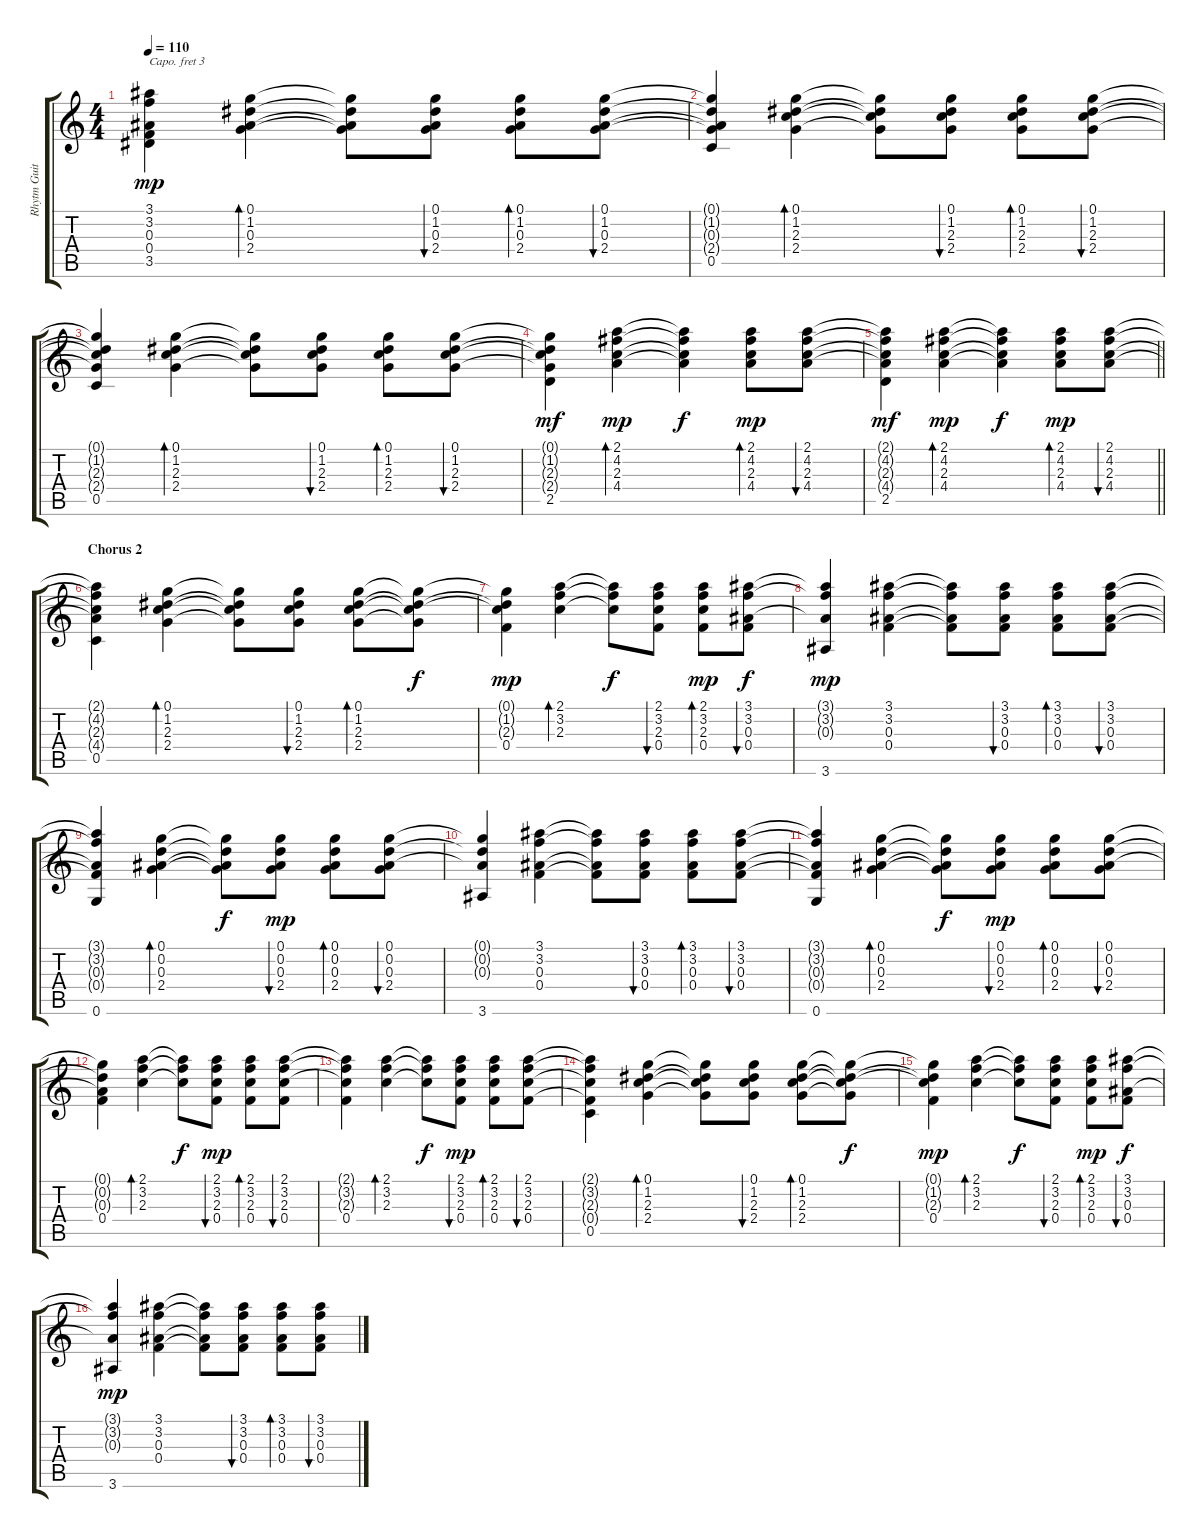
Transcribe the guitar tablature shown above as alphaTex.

\track ("Rhytm Guitar" "Rhytm Guit") {instrument acousticguitarsteel}
\staff {score tabs}
\capo 3
\tuning (E4 B3 G3 D3 A2 E2) {hide}
\ts (4 4)
\tempo 110
\clef g2
\ks c
(3.1{t} 3.2{t} 0.3{t} 0.4{t} 3.5).4{dy mp} (0.1 1.2 0.3 2.4).4{bd 30} (0.1{t} 1.2{t} 0.3{t} 2.4{t}).8 (0.1 1.2 0.3 2.4).8{bu 30} (0.1 1.2 0.3 2.4).8{bd 30} (0.1 1.2 0.3 2.4).8{bu 30} |
(0.1{t} 1.2{t} 0.3{t} 2.4{t} 0.5).4 (0.1 1.2 2.3 2.4).4{bd 30} (0.1{t} 1.2{t} 2.3{t} 2.4{t}).8 (0.1 1.2 2.3 2.4).8{bu 30} (0.1 1.2 2.3 2.4).8{bd 30} (0.1 1.2 2.3 2.4).8{bu 30} |
(0.1{t} 1.2{t} 2.3{t} 2.4{t} 0.5).4 (0.1 1.2 2.3 2.4).4{bd 30} (0.1{t} 1.2{t} 2.3{t} 2.4{t}).8 (0.1 1.2 2.3 2.4).8{bu 30} (0.1 1.2 2.3 2.4).8{bd 30} (0.1 1.2 2.3 2.4).8{bu 30} |
(0.1{t} 1.2{t} 2.3{t} 2.4{t} 2.5).4{dy mf} (2.1 4.2 2.3 4.4).4{bd 30 dy mp} (2.1{t} 4.2{t} 2.3{t} 4.4{t}).4{dy f} (2.1 4.2 2.3 4.4).8{bd 30 dy mp} (2.1 4.2 2.3 4.4).8{bu 30} |
\barLineRight lightlight
(2.1{t} 4.2{t} 2.3{t} 4.4{t} 2.5).4{dy mf} (2.1 4.2 2.3 4.4).4{bd 30 dy mp} (2.1{t} 4.2{t} 2.3{t} 4.4{t}).4{dy f} (2.1 4.2 2.3 4.4).8{bd 30 dy mp} (2.1 4.2 2.3 4.4).8{bu 30} |
\section ("" "Chorus 2")
(2.1{t} 4.2{t} 2.3{t} 4.4{t} 0.5).4 (0.1 1.2 2.3 2.4).4{bd 30} (0.1{t} 1.2{t} 2.3{t} 2.4{t}).8 (0.1 1.2 2.3 2.4).8{bu 30} (0.1 1.2 2.3 2.4).8{bd 30} (0.1{t} 1.2{t} 2.3{t} 2.4{t}).8{dy f} |
(0.1{t} 1.2{t} 2.3{t} 0.4).4{dy mp} (2.1 3.2 2.3).4{bd 30} (2.1{t} 3.2{t} 2.3{t}).8{dy f} (2.1 3.2 2.3 0.4).8{bu 30} (2.1 3.2 2.3 0.4).8{bd 30 dy mp} (3.1 3.2 0.3 0.4).8{bu 30 dy f} |
(3.1{t} 3.2{t} 0.3{t} 3.6).4{dy mp} (3.1 3.2 0.3 0.4).4 (3.1{t} 3.2{t} 0.3{t} 0.4{t}).8 (3.1 3.2 0.3 0.4).8{bu 30} (3.1 3.2 0.3 0.4).8{bd 30} (3.1 3.2 0.3 0.4).8{bu 30} |
(3.1{t} 3.2{t} 0.3{t} 0.4{t} 0.6).4 (0.1 0.2 0.3 2.4).4{bd 30} (0.1{t} 0.2{t} 0.3{t} 2.4{t}).8{dy f} (0.1 0.2 0.3 2.4).8{bu 30 dy mp} (0.1 0.2 0.3 2.4).8{bd 30} (0.1 0.2 0.3 2.4).8{bu 30} |
(0.1{t} 0.2{t} 0.3{t} 3.6).4 (3.1 3.2 0.3 0.4).4 (3.1{t} 3.2{t} 0.3{t} 0.4{t}).8 (3.1 3.2 0.3 0.4).8{bu 30} (3.1 3.2 0.3 0.4).8{bd 30} (3.1 3.2 0.3 0.4).8{bu 30} |
(3.1{t} 3.2{t} 0.3{t} 0.4{t} 0.6).4 (0.1 0.2 0.3 2.4).4{bd 30} (0.1{t} 0.2{t} 0.3{t} 2.4{t}).8{dy f} (0.1 0.2 0.3 2.4).8{bu 30 dy mp} (0.1 0.2 0.3 2.4).8{bd 30} (0.1 0.2 0.3 2.4).8{bu 30} |
(0.1{t} 0.2{t} 0.3{t} 0.4).4 (2.1 3.2 2.3).4{bd 30} (2.1{t} 3.2{t} 2.3{t}).8{dy f} (2.1 3.2 2.3 0.4).8{bu 30 dy mp} (2.1 3.2 2.3 0.4).8{bd 30} (2.1 3.2 2.3 0.4).8{bu 30} |
(2.1{t} 3.2{t} 2.3{t} 0.4).4 (2.1 3.2 2.3).4{bd 30} (2.1{t} 3.2{t} 2.3{t}).8{dy f} (2.1 3.2 2.3 0.4).8{bu 30 dy mp} (2.1 3.2 2.3 0.4).8{bd 30} (2.1 3.2 2.3 0.4).8{bu 30} |
(2.1{t} 3.2{t} 2.3{t} 0.4{t} 0.5).4 (0.1 1.2 2.3 2.4).4{bd 30} (0.1{t} 1.2{t} 2.3{t} 2.4{t}).8 (0.1 1.2 2.3 2.4).8{bu 30} (0.1 1.2 2.3 2.4).8{bd 30} (0.1{t} 1.2{t} 2.3{t} 2.4{t}).8{dy f} |
(0.1{t} 1.2{t} 2.3{t} 0.4).4{dy mp} (2.1 3.2 2.3).4{bd 30} (2.1{t} 3.2{t} 2.3{t}).8{dy f} (2.1 3.2 2.3 0.4).8{bu 30} (2.1 3.2 2.3 0.4).8{bd 30 dy mp} (3.1 3.2 0.3 0.4).8{bu 30 dy f} |
(3.1{t} 3.2{t} 0.3{t} 3.6).4{dy mp} (3.1 3.2 0.3 0.4).4 (3.1{t} 3.2{t} 0.3{t} 0.4{t}).8 (3.1 3.2 0.3 0.4).8{bu 30} (3.1 3.2 0.3 0.4).8{bd 30} (3.1 3.2 0.3 0.4).8{bu 30}
